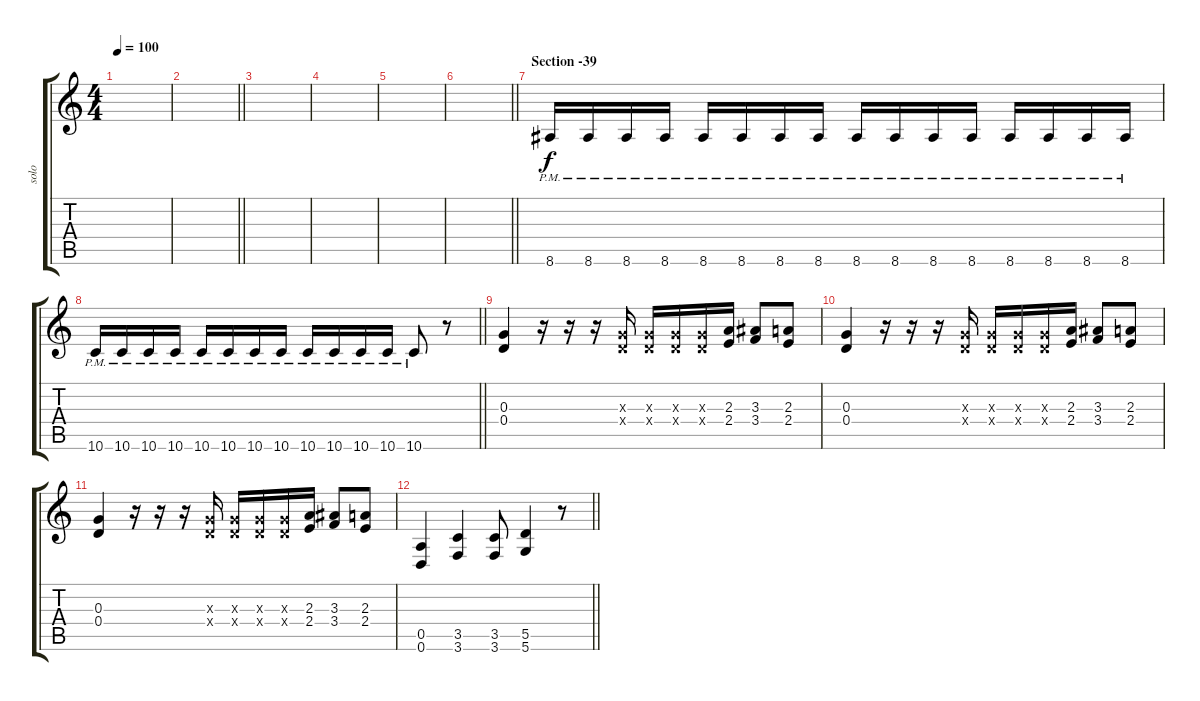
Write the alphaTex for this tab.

\track ("solo" "solo") {instrument distortionguitar}
\staff {score tabs}
\tuning (E4 B3 G3 D3 A2 D2) {hide}
\ts (4 4)
\tempo 100
\clef g2
\ks c
|
\barLineRight lightlight
|
|
|
|
\barLineRight lightlight
|
\section ("" "Section -39")
8.6{pm}.16 8.6{pm}.16 8.6{pm}.16 8.6{pm}.16 8.6{pm}.16 8.6{pm}.16 8.6{pm}.16 8.6{pm}.16 8.6{pm}.16 8.6{pm}.16 8.6{pm}.16 8.6{pm}.16 8.6{pm}.16 8.6{pm}.16 8.6{pm}.16 8.6{pm}.16 |
\barLineRight lightlight
10.6{pm}.16 10.6{pm}.16 10.6{pm}.16 10.6{pm}.16 10.6{pm}.16 10.6{pm}.16 10.6{pm}.16 10.6{pm}.16 10.6{pm}.16 10.6{pm}.16 10.6{pm}.16 10.6{pm}.16 10.6{pm}.8 r.8 |
(0.3 0.4).4 r.16 r.16 r.16 (0.3{x} 0.4{x}).16 (0.3{x} 0.4{x}).16 (0.3{x} 0.4{x}).16 (0.3{x} 0.4{x}).16 (2.3 2.4).16 (3.3 3.4).8 (2.3 2.4).8 |
(0.3 0.4).4 r.16 r.16 r.16 (0.3{x} 0.4{x}).16 (0.3{x} 0.4{x}).16 (0.3{x} 0.4{x}).16 (0.3{x} 0.4{x}).16 (2.3 2.4).16 (3.3 3.4).8 (2.3 2.4).8 |
(0.3 0.4).4 r.16 r.16 r.16 (0.3{x} 0.4{x}).16 (0.3{x} 0.4{x}).16 (0.3{x} 0.4{x}).16 (0.3{x} 0.4{x}).16 (2.3 2.4).16 (3.3 3.4).8 (2.3 2.4).8 |
\barLineRight lightlight
(0.5 0.6).4 (3.5 3.6).4 (3.5 3.6).8 (5.5 5.6).4 r.8
